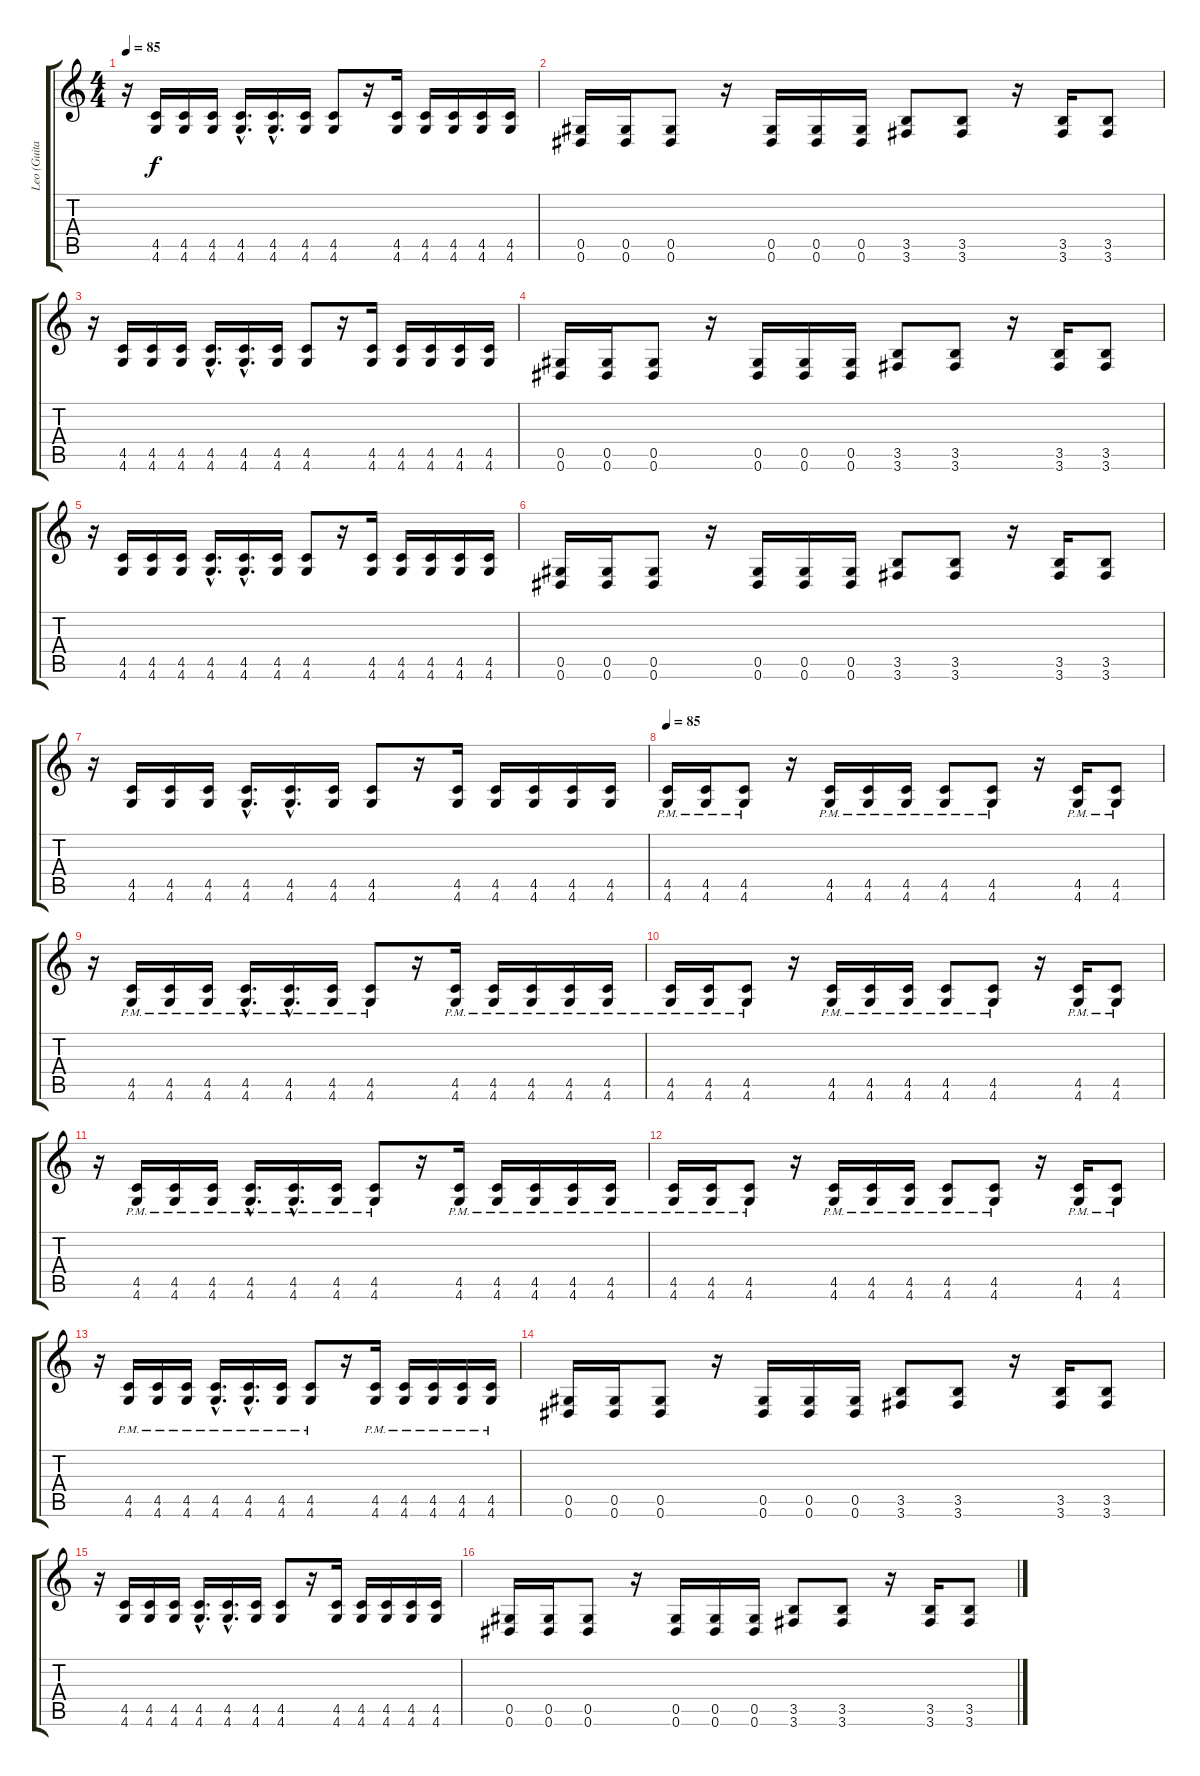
\track ("Leo (Guitarra)" "Leo (Guita") {instrument overdrivenguitar}
\staff {score tabs}
\tuning (Eb4 Bb3 Gb3 Db3 Ab2 Eb2) {hide}
\ts (4 4)
\tempo 85
\clef g2
\ks c
r.16{dy f} (4.5 4.6).16 (4.5 4.6).16 (4.5 4.6).16 (4.5{hac} 4.6{hac}).16{d} (4.5{hac} 4.6{hac}).16{d} (4.5 4.6).16 (4.5 4.6).8 r.16 (4.5 4.6).16 (4.5 4.6).16 (4.5 4.6).16 (4.5 4.6).16 (4.5 4.6).16 |
(0.5 0.6).16 (0.5 0.6).16 (0.5 0.6).8 r.16 (0.5 0.6).16 (0.5 0.6).16 (0.5 0.6).16 (3.5 3.6).8 (3.5 3.6).8 r.16 (3.5 3.6).16 (3.5 3.6).8 |
r.16 (4.5 4.6).16 (4.5 4.6).16 (4.5 4.6).16 (4.5{hac} 4.6{hac}).16{d} (4.5{hac} 4.6{hac}).16{d} (4.5 4.6).16 (4.5 4.6).8 r.16 (4.5 4.6).16 (4.5 4.6).16 (4.5 4.6).16 (4.5 4.6).16 (4.5 4.6).16 |
(0.5 0.6).16 (0.5 0.6).16 (0.5 0.6).8 r.16 (0.5 0.6).16 (0.5 0.6).16 (0.5 0.6).16 (3.5 3.6).8 (3.5 3.6).8 r.16 (3.5 3.6).16 (3.5 3.6).8 |
r.16 (4.5 4.6).16 (4.5 4.6).16 (4.5 4.6).16 (4.5{hac} 4.6{hac}).16{d} (4.5{hac} 4.6{hac}).16{d} (4.5 4.6).16 (4.5 4.6).8 r.16 (4.5 4.6).16 (4.5 4.6).16 (4.5 4.6).16 (4.5 4.6).16 (4.5 4.6).16 |
(0.5 0.6).16 (0.5 0.6).16 (0.5 0.6).8 r.16 (0.5 0.6).16 (0.5 0.6).16 (0.5 0.6).16 (3.5 3.6).8 (3.5 3.6).8 r.16 (3.5 3.6).16 (3.5 3.6).8 |
r.16 (4.5 4.6).16 (4.5 4.6).16 (4.5 4.6).16 (4.5{hac} 4.6{hac}).16{d} (4.5{hac} 4.6{hac}).16{d} (4.5 4.6).16 (4.5 4.6).8 r.16 (4.5 4.6).16 (4.5 4.6).16 (4.5 4.6).16 (4.5 4.6).16 (4.5 4.6).16 |
\tempo 85
(4.5{pm} 4.6{pm}).16 (4.5{pm} 4.6{pm}).16 (4.5{pm} 4.6{pm}).8 r.16 (4.5{pm} 4.6{pm}).16 (4.5{pm} 4.6{pm}).16 (4.5{pm} 4.6{pm}).16 (4.5{pm} 4.6{pm}).8 (4.5{pm} 4.6{pm}).8 r.16 (4.5{pm} 4.6{pm}).16 (4.5{pm} 4.6{pm}).8 |
r.16 (4.5{pm} 4.6{pm}).16 (4.5{pm} 4.6{pm}).16 (4.5{pm} 4.6{pm}).16 (4.5{hac pm} 4.6{hac pm}).16{d} (4.5{hac pm} 4.6{hac pm}).16{d} (4.5{pm} 4.6{pm}).16 (4.5{pm} 4.6{pm}).8 r.16 (4.5{pm} 4.6{pm}).16 (4.5{pm} 4.6{pm}).16 (4.5{pm} 4.6{pm}).16 (4.5{pm} 4.6{pm}).16 (4.5{pm} 4.6{pm}).16 |
(4.5{pm} 4.6{pm}).16 (4.5{pm} 4.6{pm}).16 (4.5{pm} 4.6{pm}).8 r.16 (4.5{pm} 4.6{pm}).16 (4.5{pm} 4.6{pm}).16 (4.5{pm} 4.6{pm}).16 (4.5{pm} 4.6{pm}).8 (4.5{pm} 4.6{pm}).8 r.16 (4.5{pm} 4.6{pm}).16 (4.5{pm} 4.6{pm}).8 |
r.16 (4.5{pm} 4.6{pm}).16 (4.5{pm} 4.6{pm}).16 (4.5{pm} 4.6{pm}).16 (4.5{hac pm} 4.6{hac pm}).16{d} (4.5{hac pm} 4.6{hac pm}).16{d} (4.5{pm} 4.6{pm}).16 (4.5{pm} 4.6{pm}).8 r.16 (4.5{pm} 4.6{pm}).16 (4.5{pm} 4.6{pm}).16 (4.5{pm} 4.6{pm}).16 (4.5{pm} 4.6{pm}).16 (4.5{pm} 4.6{pm}).16 |
(4.5{pm} 4.6{pm}).16 (4.5{pm} 4.6{pm}).16 (4.5{pm} 4.6{pm}).8 r.16 (4.5{pm} 4.6{pm}).16 (4.5{pm} 4.6{pm}).16 (4.5{pm} 4.6{pm}).16 (4.5{pm} 4.6{pm}).8 (4.5{pm} 4.6{pm}).8 r.16 (4.5{pm} 4.6{pm}).16 (4.5{pm} 4.6{pm}).8 |
r.16 (4.5{pm} 4.6{pm}).16 (4.5{pm} 4.6{pm}).16 (4.5{pm} 4.6{pm}).16 (4.5{hac pm} 4.6{hac pm}).16{d} (4.5{hac pm} 4.6{hac pm}).16{d} (4.5{pm} 4.6{pm}).16 (4.5{pm} 4.6{pm}).8 r.16 (4.5{pm} 4.6{pm}).16 (4.5{pm} 4.6{pm}).16 (4.5{pm} 4.6{pm}).16 (4.5{pm} 4.6{pm}).16 (4.5{pm} 4.6{pm}).16 |
(0.5 0.6).16 (0.5 0.6).16 (0.5 0.6).8 r.16 (0.5 0.6).16 (0.5 0.6).16 (0.5 0.6).16 (3.5 3.6).8 (3.5 3.6).8 r.16 (3.5 3.6).16 (3.5 3.6).8 |
r.16 (4.5 4.6).16 (4.5 4.6).16 (4.5 4.6).16 (4.5{hac} 4.6{hac}).16{d} (4.5{hac} 4.6{hac}).16{d} (4.5 4.6).16 (4.5 4.6).8 r.16 (4.5 4.6).16 (4.5 4.6).16 (4.5 4.6).16 (4.5 4.6).16 (4.5 4.6).16 |
(0.5 0.6).16 (0.5 0.6).16 (0.5 0.6).8 r.16 (0.5 0.6).16 (0.5 0.6).16 (0.5 0.6).16 (3.5 3.6).8 (3.5 3.6).8 r.16 (3.5 3.6).16 (3.5 3.6).8
